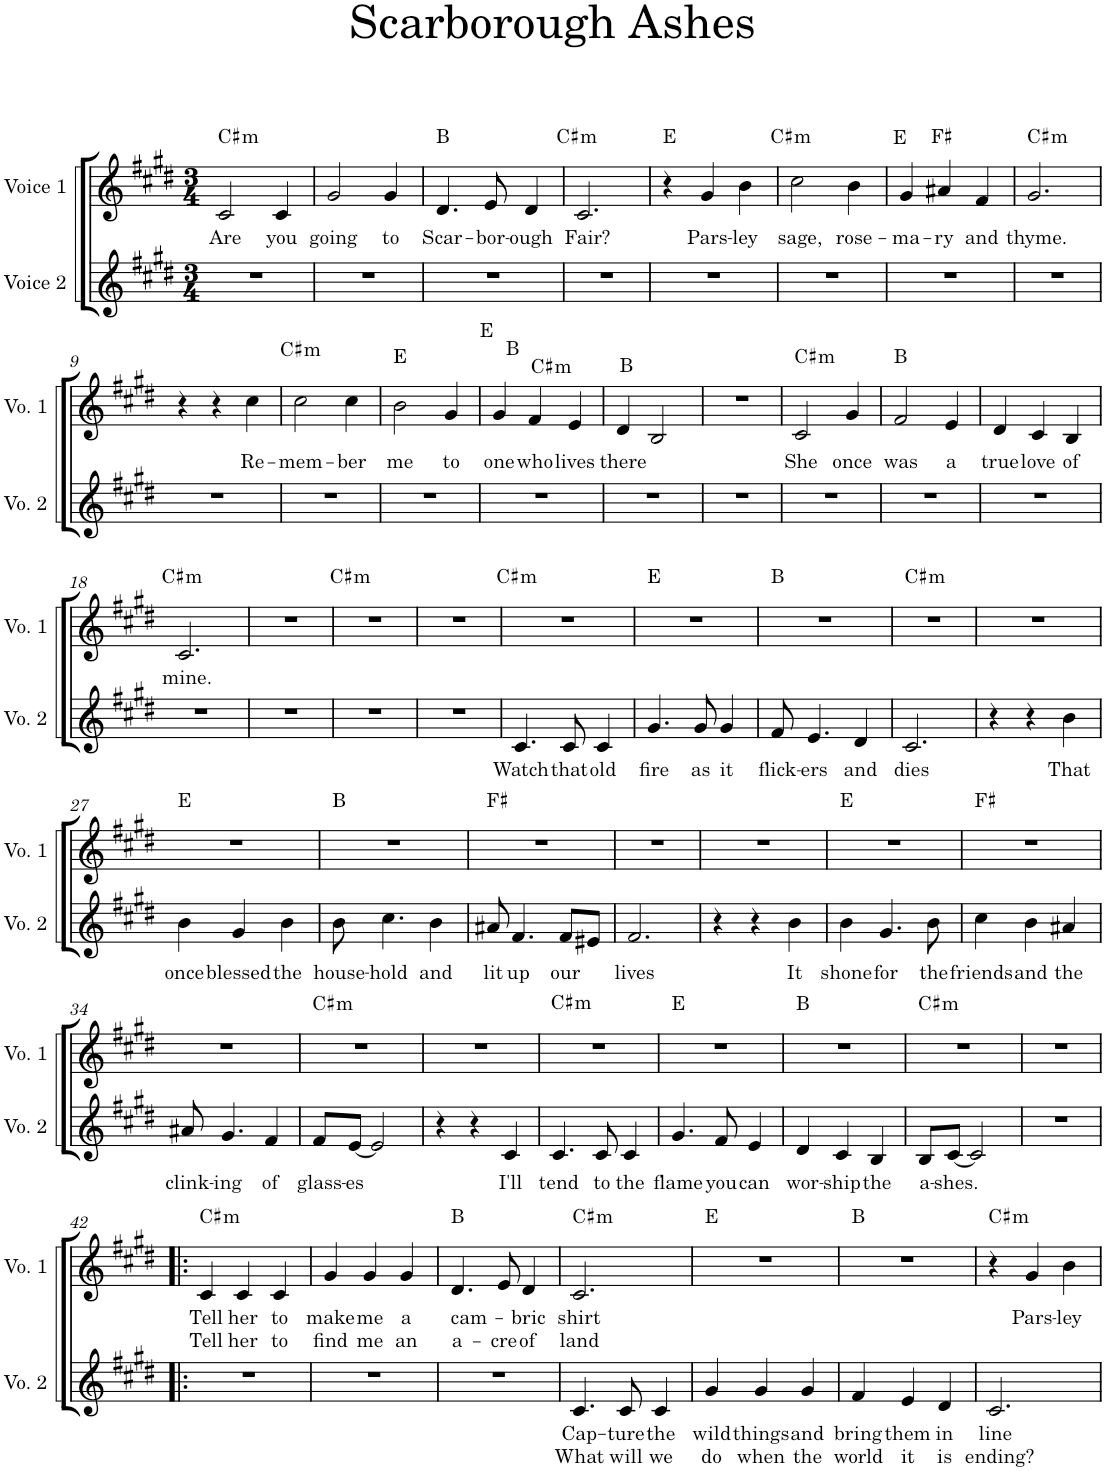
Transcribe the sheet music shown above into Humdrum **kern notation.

**kern	**text	**text	**kern	**text	**text	**harte
*part2	*part2	*part2	*part1	*part1	*part1	*part1
*staff2	*staff2	*staff2	*staff1	*staff1	*staff1	*
*I"Voice 2	*	*	*I"Voice 1	*	*	*
*I'Vo. 2	*	*	*I'Vo. 1	*	*	*
*clefG2	*	*	*clefG2	*	*	*
*k[f#c#g#d#]	*	*	*k[f#c#g#d#]	*	*	*
*M3/4	*	*	*M3/4	*	*	*
=1	=1	=1	=1	=1	=1	=1
!	!	!	!	!LO:LY:b	!	!LO:H:kt=m
2.r	.	.	2c#/	Are	.	C#:min
!	!	!	!	!LO:LY:b	!	!
.	.	.	4c#/	you	.	.
=2	=2	=2	=2	=2	=2	=2
!	!	!	!	!LO:LY:b	!	!
2.r	.	.	2g#/	going	.	.
!	!	!	!	!LO:LY:b	!	!
.	.	.	4g#/	to	.	.
=3	=3	=3	=3	=3	=3	=3
!	!	!	!	!LO:LY:b	!	!
2.r	.	.	4.d#/	Scar-	.	B:maj
!	!	!	!	!LO:LY:b	!	!
.	.	.	8e/	-bor-	.	.
!	!	!	!	!LO:LY:b	!	!
.	.	.	4d#/	-ough	.	.
=4	=4	=4	=4	=4	=4	=4
!	!	!	!	!LO:LY:b	!	!LO:H:kt=m
2.r	.	.	2.c#/	Fair?	.	C#:min
=5	=5	=5	=5	=5	=5	=5
2.r	.	.	4r	.	.	E:maj
!	!	!	!	!LO:LY:b	!	!
.	.	.	4g#/	Pars-	.	.
!	!	!	!	!LO:LY:b	!	!
.	.	.	4b\	-ley	.	.
=6	=6	=6	=6	=6	=6	=6
!	!	!	!	!LO:LY:b	!	!LO:H:kt=m
2.r	.	.	2cc#\	sage,	.	C#:min
!	!	!	!	!LO:LY:b	!	!
.	.	.	4b\	rose-	.	.
=7	=7	=7	=7	=7	=7	=7
!	!	!	!	!LO:LY:b	!	!
2.r	.	.	4g#/	-ma-	.	E:maj
!	!	!	!	!LO:LY:b	!	!
.	.	.	4a#X/	-ry	.	F#:maj
!	!	!	!	!LO:LY:b	!	!
.	.	.	4f#/	and	.	.
=8	=8	=8	=8	=8	=8	=8
!	!	!	!	!LO:LY:b	!	!LO:H:kt=m
2.r	.	.	2.g#/	thyme.	.	C#:min
!!LO:LB:g=z
=9	=9	=9	=9	=9	=9	=9
2.r	.	.	4r	.	.	.
.	.	.	4r	.	.	.
!	!	!	!	!LO:LY:b	!	!
.	.	.	4cc#\	Re-	.	.
=10	=10	=10	=10	=10	=10	=10
!	!	!	!	!LO:LY:b	!	!LO:H:kt=m
2.r	.	.	2cc#\	-mem-	.	C#:min
!	!	!	!	!LO:LY:b	!	!
.	.	.	4cc#\	-ber	.	.
=11	=11	=11	=11	=11	=11	=11
!	!	!	!	!LO:LY:b	!	!
2.r	.	.	2b\	me	.	E:maj
!	!	!	!	!LO:LY:b	!	!
.	.	.	4g#/	to	.	.
=12	=12	=12	=12	=12	=12	=12
!	!	!	!	!LO:LY:b	!	!
2.r	.	.	4g#/	one	.	E:maj
!	!	!	!	!LO:LY:b	!	!
.	.	.	4f#/	who	.	B:maj
!	!	!	!	!LO:LY:b	!	!LO:H:kt=m
.	.	.	4e/	lives	.	C#:min
=13	=13	=13	=13	=13	=13	=13
!	!	!	!	!LO:LY:b	!	!
2.r	.	.	4d#/	there	.	B:maj
.	.	.	2B/	.	.	.
=14	=14	=14	=14	=14	=14	=14
2.r	.	.	2.r	.	.	.
=15	=15	=15	=15	=15	=15	=15
!	!	!	!	!LO:LY:b	!	!LO:H:kt=m
2.r	.	.	2c#/	She	.	C#:min
!	!	!	!	!LO:LY:b	!	!
.	.	.	4g#/	once	.	.
=16	=16	=16	=16	=16	=16	=16
!	!	!	!	!LO:LY:b	!	!
2.r	.	.	2f#/	was	.	B:maj
!	!	!	!	!LO:LY:b	!	!
.	.	.	4e/	a	.	.
=17	=17	=17	=17	=17	=17	=17
!	!	!	!	!LO:LY:b	!	!
2.r	.	.	4d#/	true	.	.
!	!	!	!	!LO:LY:b	!	!
.	.	.	4c#/	love	.	.
!	!	!	!	!LO:LY:b	!	!
.	.	.	4B/	of	.	.
!!LO:LB:g=z
=18	=18	=18	=18	=18	=18	=18
!	!	!	!	!LO:LY:b	!	!LO:H:kt=m
2.r	.	.	2.c#/	mine.	.	C#:min
=19	=19	=19	=19	=19	=19	=19
2.r	.	.	2.r	.	.	.
=20	=20	=20	=20	=20	=20	=20
!	!	!	!	!	!	!LO:H:kt=m
2.r	.	.	2.r	.	.	C#:min
=21	=21	=21	=21	=21	=21	=21
2.r	.	.	2.r	.	.	.
=22	=22	=22	=22	=22	=22	=22
!	!LO:LY:b	!	!	!	!	!LO:H:kt=m
4.c#/	Watch	.	2.r	.	.	C#:min
!	!LO:LY:b	!	!	!	!	!
8c#/	that	.	.	.	.	.
!	!LO:LY:b	!	!	!	!	!
4c#/	old	.	.	.	.	.
=23	=23	=23	=23	=23	=23	=23
!	!LO:LY:b	!	!	!	!	!
4.g#/	fire	.	2.r	.	.	E:maj
!	!LO:LY:b	!	!	!	!	!
8g#/	as	.	.	.	.	.
!	!LO:LY:b	!	!	!	!	!
4g#/	it	.	.	.	.	.
=24	=24	=24	=24	=24	=24	=24
!	!LO:LY:b	!	!	!	!	!
8f#/	flick-	.	2.r	.	.	B:maj
!	!LO:LY:b	!	!	!	!	!
4.e/	-ers	.	.	.	.	.
!	!LO:LY:b	!	!	!	!	!
4d#/	and	.	.	.	.	.
=25	=25	=25	=25	=25	=25	=25
!	!LO:LY:b	!	!	!	!	!LO:H:kt=m
2.c#/	dies	.	2.r	.	.	C#:min
=26	=26	=26	=26	=26	=26	=26
4r	.	.	2.r	.	.	.
4r	.	.	.	.	.	.
!	!LO:LY:b	!	!	!	!	!
4b\	That	.	.	.	.	.
!!LO:LB:g=z
=27	=27	=27	=27	=27	=27	=27
!	!LO:LY:b	!	!	!	!	!
4b\	once	.	2.r	.	.	E:maj
!	!LO:LY:b	!	!	!	!	!
4g#/	blessed	.	.	.	.	.
!	!LO:LY:b	!	!	!	!	!
4b\	the	.	.	.	.	.
=28	=28	=28	=28	=28	=28	=28
!	!LO:LY:b	!	!	!	!	!
8b\	house-	.	2.r	.	.	B:maj
!	!LO:LY:b	!	!	!	!	!
4.cc#\	-hold	.	.	.	.	.
!	!LO:LY:b	!	!	!	!	!
4b\	and	.	.	.	.	.
=29	=29	=29	=29	=29	=29	=29
!	!LO:LY:b	!	!	!	!	!
8a#X/	lit	.	2.r	.	.	F#:maj
!	!LO:LY:b	!	!	!	!	!
4.f#/	up	.	.	.	.	.
!	!LO:LY:b	!	!	!	!	!
8f#/L	our	.	.	.	.	.
8e#X/J	.	.	.	.	.	.
=30	=30	=30	=30	=30	=30	=30
!	!LO:LY:b	!	!	!	!	!
2.f#/	lives	.	2.r	.	.	.
=31	=31	=31	=31	=31	=31	=31
4r	.	.	2.r	.	.	.
4r	.	.	.	.	.	.
!	!LO:LY:b	!	!	!	!	!
4b\	It	.	.	.	.	.
=32	=32	=32	=32	=32	=32	=32
!	!LO:LY:b	!	!	!	!	!
4b\	shone	.	2.r	.	.	E:maj
!	!LO:LY:b	!	!	!	!	!
4.g#/	for	.	.	.	.	.
!	!LO:LY:b	!	!	!	!	!
8b\	the	.	.	.	.	.
=33	=33	=33	=33	=33	=33	=33
!	!LO:LY:b	!	!	!	!	!
4cc#\	friends	.	2.r	.	.	F#:maj
!	!LO:LY:b	!	!	!	!	!
4b\	and	.	.	.	.	.
!	!LO:LY:b	!	!	!	!	!
4a#X/	the	.	.	.	.	.
!!LO:LB:g=z
=34	=34	=34	=34	=34	=34	=34
!	!LO:LY:b	!	!	!	!	!
8a#X/	clink-	.	2.r	.	.	.
!	!LO:LY:b	!	!	!	!	!
4.g#/	-ing	.	.	.	.	.
!	!LO:LY:b	!	!	!	!	!
4f#/	of	.	.	.	.	.
=35	=35	=35	=35	=35	=35	=35
!	!LO:LY:b	!	!	!	!	!LO:H:kt=m
8f#/L	glass-	.	2.r	.	.	C#:min
!	!LO:LY:b	!	!	!	!	!
[8e/J	-es	.	.	.	.	.
2e/]	.	.	.	.	.	.
=36	=36	=36	=36	=36	=36	=36
4r	.	.	2.r	.	.	.
4r	.	.	.	.	.	.
!	!LO:LY:b	!	!	!	!	!
4c#/	I'll	.	.	.	.	.
=37	=37	=37	=37	=37	=37	=37
!	!LO:LY:b	!	!	!	!	!LO:H:kt=m
4.c#/	tend	.	2.r	.	.	C#:min
!	!LO:LY:b	!	!	!	!	!
8c#/	to	.	.	.	.	.
!	!LO:LY:b	!	!	!	!	!
4c#/	the	.	.	.	.	.
=38	=38	=38	=38	=38	=38	=38
!	!LO:LY:b	!	!	!	!	!
4.g#/	flame	.	2.r	.	.	E:maj
!	!LO:LY:b	!	!	!	!	!
8f#/	you	.	.	.	.	.
!	!LO:LY:b	!	!	!	!	!
4e/	can	.	.	.	.	.
=39	=39	=39	=39	=39	=39	=39
!	!LO:LY:b	!	!	!	!	!
4d#/	wor-	.	2.r	.	.	B:maj
!	!LO:LY:b	!	!	!	!	!
4c#/	-ship	.	.	.	.	.
!	!LO:LY:b	!	!	!	!	!
4B/	the	.	.	.	.	.
=40	=40	=40	=40	=40	=40	=40
!	!LO:LY:b	!	!	!	!	!LO:H:kt=m
8B/L	a-	.	2.r	.	.	C#:min
!	!LO:LY:b	!	!	!	!	!
[8c#/J	-shes.	.	.	.	.	.
2c#/]	.	.	.	.	.	.
=41	=41	=41	=41	=41	=41	=41
2.r	.	.	2.r	.	.	.
!!LO:LB:g=z
=42!|:	=42!|:	=42!|:	=42!|:	=42!|:	=42!|:	=42!|:
!	!	!	!	!LO:LY:b	!LO:LY:b	!LO:H:kt=m
2.r	.	.	4c#/	Tell	Tell	C#:min
!	!	!	!	!LO:LY:b	!LO:LY:b	!
.	.	.	4c#/	her	her	.
!	!	!	!	!LO:LY:b	!LO:LY:b	!
.	.	.	4c#/	to	to	.
=43	=43	=43	=43	=43	=43	=43
!	!	!	!	!LO:LY:b	!LO:LY:b	!
2.r	.	.	4g#/	make	find	.
!	!	!	!	!LO:LY:b	!LO:LY:b	!
.	.	.	4g#/	me	me	.
!	!	!	!	!LO:LY:b	!LO:LY:b	!
.	.	.	4g#/	a	an	.
=44	=44	=44	=44	=44	=44	=44
!	!	!	!	!LO:LY:b	!LO:LY:b	!
2.r	.	.	4.d#/	cam-	a-	B:maj
!	!	!	!	!	!LO:LY:b	!
.	.	.	8e/	.	-cre	.
!	!	!	!	!LO:LY:b	!LO:LY:b	!
.	.	.	4d#/	-bric	of	.
=45	=45	=45	=45	=45	=45	=45
!	!LO:LY:b	!LO:LY:b	!	!LO:LY:b	!LO:LY:b	!LO:H:kt=m
4.c#/	Cap-	What	2.c#/	shirt	land	C#:min
!	!LO:LY:b	!LO:LY:b	!	!	!	!
8c#/	-ture	will	.	.	.	.
!	!LO:LY:b	!LO:LY:b	!	!	!	!
4c#/	the	we	.	.	.	.
=46	=46	=46	=46	=46	=46	=46
!	!LO:LY:b	!LO:LY:b	!	!	!	!
4g#/	wild	do	2.r	.	.	E:maj
!	!LO:LY:b	!LO:LY:b	!	!	!	!
4g#/	things	when	.	.	.	.
!	!LO:LY:b	!LO:LY:b	!	!	!	!
4g#/	and	the	.	.	.	.
=47	=47	=47	=47	=47	=47	=47
!	!LO:LY:b	!LO:LY:b	!	!	!	!
4f#/	bring	world	2.r	.	.	B:maj
!	!LO:LY:b	!LO:LY:b	!	!	!	!
4e/	them	it	.	.	.	.
!	!LO:LY:b	!LO:LY:b	!	!	!	!
4d#/	in	is	.	.	.	.
=48	=48	=48	=48	=48	=48	=48
!	!LO:LY:b	!LO:LY:b	!	!	!	!LO:H:kt=m
2.c#/	line	ending?	4r	.	.	C#:min
!	!	!	!	!LO:LY:b	!	!
.	.	.	4g#/	Pars-	.	.
!	!	!	!	!LO:LY:b	!	!
.	.	.	4b\	-ley	.	.
=	=	=	=	=	=	=
*-	*-	*-	*-	*-	*-	*-
